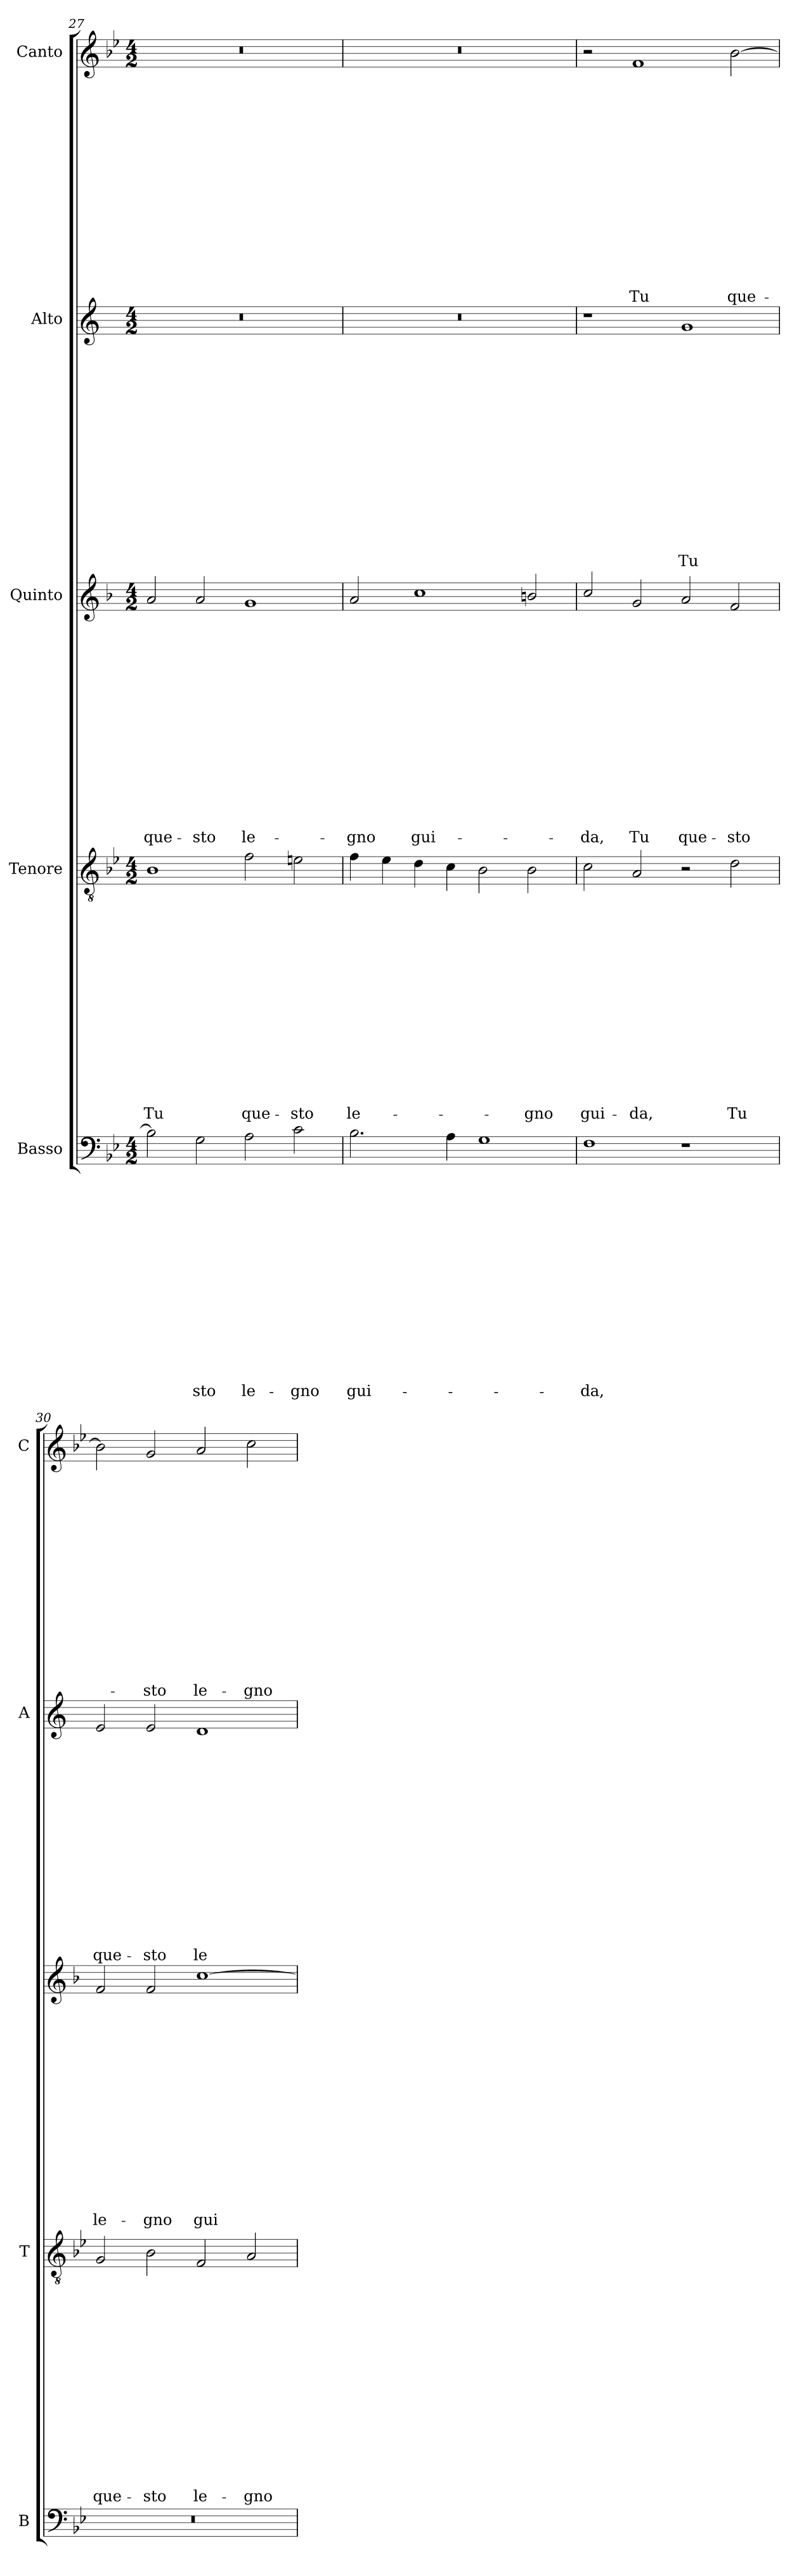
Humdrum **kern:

**kern	**text	**text	**text	**text	**text	**text	**text	**text	**text	**text	**text	**text	**text	**text	**text	**kern	**text	**text	**text	**text	**text	**text	**text	**text	**text	**text	**text	**text	**text	**text	**text	**kern	**text	**text	**text	**text	**text	**text	**text	**text	**text	**text	**text	**text	**text	**text	**text	**kern	**text	**text	**text	**text	**text	**text	**text	**text	**text	**text	**text	**text	**text	**text	**text	**kern	**text	**text	**text	**text	**text	**text	**text	**text	**text	**text	**text	**text	**text	**text	**text
*part5	*part5	*part5	*part5	*part5	*part5	*part5	*part5	*part5	*part5	*part5	*part5	*part5	*part5	*part5	*part5	*part4	*part4	*part4	*part4	*part4	*part4	*part4	*part4	*part4	*part4	*part4	*part4	*part4	*part4	*part4	*part4	*part3	*part3	*part3	*part3	*part3	*part3	*part3	*part3	*part3	*part3	*part3	*part3	*part3	*part3	*part3	*part3	*part2	*part2	*part2	*part2	*part2	*part2	*part2	*part2	*part2	*part2	*part2	*part2	*part2	*part2	*part2	*part2	*part1	*part1	*part1	*part1	*part1	*part1	*part1	*part1	*part1	*part1	*part1	*part1	*part1	*part1	*part1	*part1
*staff5	*staff5	*staff5	*staff5	*staff5	*staff5	*staff5	*staff5	*staff5	*staff5	*staff5	*staff5	*staff5	*staff5	*staff5	*staff5	*staff4	*staff4	*staff4	*staff4	*staff4	*staff4	*staff4	*staff4	*staff4	*staff4	*staff4	*staff4	*staff4	*staff4	*staff4	*staff4	*staff3	*staff3	*staff3	*staff3	*staff3	*staff3	*staff3	*staff3	*staff3	*staff3	*staff3	*staff3	*staff3	*staff3	*staff3	*staff3	*staff2	*staff2	*staff2	*staff2	*staff2	*staff2	*staff2	*staff2	*staff2	*staff2	*staff2	*staff2	*staff2	*staff2	*staff2	*staff2	*staff1	*staff1	*staff1	*staff1	*staff1	*staff1	*staff1	*staff1	*staff1	*staff1	*staff1	*staff1	*staff1	*staff1	*staff1	*staff1
*I"Basso	*	*	*	*	*	*	*	*	*	*	*	*	*	*	*	*I"Tenore	*	*	*	*	*	*	*	*	*	*	*	*	*	*	*	*I"Quinto	*	*	*	*	*	*	*	*	*	*	*	*	*	*	*	*I"Alto	*	*	*	*	*	*	*	*	*	*	*	*	*	*	*	*I"Canto	*	*	*	*	*	*	*	*	*	*	*	*	*	*	*
*I'B	*	*	*	*	*	*	*	*	*	*	*	*	*	*	*	*I'T	*	*	*	*	*	*	*	*	*	*	*	*	*	*	*	*	*	*	*	*	*	*	*	*	*	*	*	*	*	*	*	*I'A	*	*	*	*	*	*	*	*	*	*	*	*	*	*	*	*I'C	*	*	*	*	*	*	*	*	*	*	*	*	*	*	*
*clefF4	*	*	*	*	*	*	*	*	*	*	*	*	*	*	*	*clefGv2	*	*	*	*	*	*	*	*	*	*	*	*	*	*	*	*clefG2	*	*	*	*	*	*	*	*	*	*	*	*	*	*	*	*clefG2	*	*	*	*	*	*	*	*	*	*	*	*	*	*	*	*clefG2	*	*	*	*	*	*	*	*	*	*	*	*	*	*	*
*	*	*	*	*	*	*	*	*	*	*	*	*	*	*	*	*	*	*	*	*	*	*	*	*	*	*	*	*	*	*	*	*ITrd4c7	*	*	*	*	*	*	*	*	*	*	*	*	*	*	*	*ITrd1c2	*	*	*	*	*	*	*	*	*	*	*	*	*	*	*	*	*	*	*	*	*	*	*	*	*	*	*	*	*	*	*
*k[b-e-]	*	*	*	*	*	*	*	*	*	*	*	*	*	*	*	*k[b-e-]	*	*	*	*	*	*	*	*	*	*	*	*	*	*	*	*k[b-e-]	*	*	*	*	*	*	*	*	*	*	*	*	*	*	*	*k[b-e-]	*	*	*	*	*	*	*	*	*	*	*	*	*	*	*	*k[b-e-]	*	*	*	*	*	*	*	*	*	*	*	*	*	*	*
*B-:	*	*	*	*	*	*	*	*	*	*	*	*	*	*	*	*B-:	*	*	*	*	*	*	*	*	*	*	*	*	*	*	*	*B-:	*	*	*	*	*	*	*	*	*	*	*	*	*	*	*	*B-:	*	*	*	*	*	*	*	*	*	*	*	*	*	*	*	*B-:	*	*	*	*	*	*	*	*	*	*	*	*	*	*	*
*M4/2	*	*	*	*	*	*	*	*	*	*	*	*	*	*	*	*M4/2	*	*	*	*	*	*	*	*	*	*	*	*	*	*	*	*M4/2	*	*	*	*	*	*	*	*	*	*	*	*	*	*	*	*M4/2	*	*	*	*	*	*	*	*	*	*	*	*	*	*	*	*M4/2	*	*	*	*	*	*	*	*	*	*	*	*	*	*	*
=27	=27	=27	=27	=27	=27	=27	=27	=27	=27	=27	=27	=27	=27	=27	=27	=27	=27	=27	=27	=27	=27	=27	=27	=27	=27	=27	=27	=27	=27	=27	=27	=27	=27	=27	=27	=27	=27	=27	=27	=27	=27	=27	=27	=27	=27	=27	=27	=27	=27	=27	=27	=27	=27	=27	=27	=27	=27	=27	=27	=27	=27	=27	=27	=27	=27	=27	=27	=27	=27	=27	=27	=27	=27	=27	=27	=27	=27	=27	=27
!	!	!	!	!	!	!	!	!	!	!	!	!	!	!	!	!	!	!	!	!	!	!	!	!	!	!	!	!	!	!	!LO:LY:b	!	!	!	!	!	!	!	!	!	!	!	!	!	!	!	!LO:LY:b	!	!	!	!	!	!	!	!	!	!	!	!	!	!	!	!	!	!	!	!	!	!	!	!	!	!	!	!	!	!	!	!
2B-\]	.	.	.	.	.	.	.	.	.	.	.	.	.	.	.	1B-	.	.	.	.	.	.	.	.	.	.	.	.	.	.	Tu	2d/	.	.	.	.	.	.	.	.	.	.	.	.	.	.	que-	0r	.	.	.	.	.	.	.	.	.	.	.	.	.	.	.	0r	.	.	.	.	.	.	.	.	.	.	.	.	.	.	.
!	!	!	!	!	!	!	!	!	!	!	!	!	!	!	!LO:LY:b	!	!	!	!	!	!	!	!	!	!	!	!	!	!	!	!	!	!	!	!	!	!	!	!	!	!	!	!	!	!	!	!LO:LY:b	!	!	!	!	!	!	!	!	!	!	!	!	!	!	!	!	!	!	!	!	!	!	!	!	!	!	!	!	!	!	!	!
2G\	.	.	.	.	.	.	.	.	.	.	.	.	.	.	-sto	.	.	.	.	.	.	.	.	.	.	.	.	.	.	.	.	2d/	.	.	.	.	.	.	.	.	.	.	.	.	.	.	-sto	.	.	.	.	.	.	.	.	.	.	.	.	.	.	.	.	.	.	.	.	.	.	.	.	.	.	.	.	.	.	.	.
!	!	!	!	!	!	!	!	!	!	!	!	!	!	!	!LO:LY:b	!	!	!	!	!	!	!	!	!	!	!	!	!	!	!	!LO:LY:b	!	!	!	!	!	!	!	!	!	!	!	!	!	!	!	!LO:LY:b	!	!	!	!	!	!	!	!	!	!	!	!	!	!	!	!	!	!	!	!	!	!	!	!	!	!	!	!	!	!	!	!
2A\	.	.	.	.	.	.	.	.	.	.	.	.	.	.	le-	2f\	.	.	.	.	.	.	.	.	.	.	.	.	.	.	que-	1c	.	.	.	.	.	.	.	.	.	.	.	.	.	.	le-	.	.	.	.	.	.	.	.	.	.	.	.	.	.	.	.	.	.	.	.	.	.	.	.	.	.	.	.	.	.	.	.
!	!	!	!	!	!	!	!	!	!	!	!	!	!	!	!LO:LY:b	!	!	!	!	!	!	!	!	!	!	!	!	!	!	!	!LO:LY:b	!	!	!	!	!	!	!	!	!	!	!	!	!	!	!	!	!	!	!	!	!	!	!	!	!	!	!	!	!	!	!	!	!	!	!	!	!	!	!	!	!	!	!	!	!	!	!	!
2c\	.	.	.	.	.	.	.	.	.	.	.	.	.	.	-gno	2en\	.	.	.	.	.	.	.	.	.	.	.	.	.	.	-sto	.	.	.	.	.	.	.	.	.	.	.	.	.	.	.	.	.	.	.	.	.	.	.	.	.	.	.	.	.	.	.	.	.	.	.	.	.	.	.	.	.	.	.	.	.	.	.	.
=28	=28	=28	=28	=28	=28	=28	=28	=28	=28	=28	=28	=28	=28	=28	=28	=28	=28	=28	=28	=28	=28	=28	=28	=28	=28	=28	=28	=28	=28	=28	=28	=28	=28	=28	=28	=28	=28	=28	=28	=28	=28	=28	=28	=28	=28	=28	=28	=28	=28	=28	=28	=28	=28	=28	=28	=28	=28	=28	=28	=28	=28	=28	=28	=28	=28	=28	=28	=28	=28	=28	=28	=28	=28	=28	=28	=28	=28	=28	=28
!	!	!	!	!	!	!	!	!	!	!	!	!	!	!	!LO:LY:b	!	!	!	!	!	!	!	!	!	!	!	!	!	!	!	!LO:LY:b	!	!	!	!	!	!	!	!	!	!	!	!	!	!	!	!LO:LY:b	!	!	!	!	!	!	!	!	!	!	!	!	!	!	!	!	!	!	!	!	!	!	!	!	!	!	!	!	!	!	!	!
2.B-\	.	.	.	.	.	.	.	.	.	.	.	.	.	.	gui-	4f\	.	.	.	.	.	.	.	.	.	.	.	.	.	.	le-	2d/	.	.	.	.	.	.	.	.	.	.	.	.	.	.	-gno	0r	.	.	.	.	.	.	.	.	.	.	.	.	.	.	.	0r	.	.	.	.	.	.	.	.	.	.	.	.	.	.	.
.	.	.	.	.	.	.	.	.	.	.	.	.	.	.	.	4e-\	.	.	.	.	.	.	.	.	.	.	.	.	.	.	.	.	.	.	.	.	.	.	.	.	.	.	.	.	.	.	.	.	.	.	.	.	.	.	.	.	.	.	.	.	.	.	.	.	.	.	.	.	.	.	.	.	.	.	.	.	.	.	.
!	!	!	!	!	!	!	!	!	!	!	!	!	!	!	!	!	!	!	!	!	!	!	!	!	!	!	!	!	!	!	!	!	!	!	!	!	!	!	!	!	!	!	!	!	!	!	!LO:LY:b	!	!	!	!	!	!	!	!	!	!	!	!	!	!	!	!	!	!	!	!	!	!	!	!	!	!	!	!	!	!	!	!
.	.	.	.	.	.	.	.	.	.	.	.	.	.	.	.	4d\	.	.	.	.	.	.	.	.	.	.	.	.	.	.	.	1f	.	.	.	.	.	.	.	.	.	.	.	.	.	.	gui-	.	.	.	.	.	.	.	.	.	.	.	.	.	.	.	.	.	.	.	.	.	.	.	.	.	.	.	.	.	.	.	.
4A\	.	.	.	.	.	.	.	.	.	.	.	.	.	.	.	4c\	.	.	.	.	.	.	.	.	.	.	.	.	.	.	.	.	.	.	.	.	.	.	.	.	.	.	.	.	.	.	.	.	.	.	.	.	.	.	.	.	.	.	.	.	.	.	.	.	.	.	.	.	.	.	.	.	.	.	.	.	.	.	.
1G	.	.	.	.	.	.	.	.	.	.	.	.	.	.	.	2B-\	.	.	.	.	.	.	.	.	.	.	.	.	.	.	.	.	.	.	.	.	.	.	.	.	.	.	.	.	.	.	.	.	.	.	.	.	.	.	.	.	.	.	.	.	.	.	.	.	.	.	.	.	.	.	.	.	.	.	.	.	.	.	.
!	!	!	!	!	!	!	!	!	!	!	!	!	!	!	!	!	!	!	!	!	!	!	!	!	!	!	!	!	!	!	!LO:LY:b	!	!	!	!	!	!	!	!	!	!	!	!	!	!	!	!	!	!	!	!	!	!	!	!	!	!	!	!	!	!	!	!	!	!	!	!	!	!	!	!	!	!	!	!	!	!	!	!
.	.	.	.	.	.	.	.	.	.	.	.	.	.	.	.	2B-\	.	.	.	.	.	.	.	.	.	.	.	.	.	.	-gno	2en/	.	.	.	.	.	.	.	.	.	.	.	.	.	.	.	.	.	.	.	.	.	.	.	.	.	.	.	.	.	.	.	.	.	.	.	.	.	.	.	.	.	.	.	.	.	.	.
!!LO:PB:g=z
=29	=29	=29	=29	=29	=29	=29	=29	=29	=29	=29	=29	=29	=29	=29	=29	=29	=29	=29	=29	=29	=29	=29	=29	=29	=29	=29	=29	=29	=29	=29	=29	=29	=29	=29	=29	=29	=29	=29	=29	=29	=29	=29	=29	=29	=29	=29	=29	=29	=29	=29	=29	=29	=29	=29	=29	=29	=29	=29	=29	=29	=29	=29	=29	=29	=29	=29	=29	=29	=29	=29	=29	=29	=29	=29	=29	=29	=29	=29	=29
!	!	!	!	!	!	!	!	!	!	!	!	!	!	!	!LO:LY:b	!	!	!	!	!	!	!	!	!	!	!	!	!	!	!	!LO:LY:b	!	!	!	!	!	!	!	!	!	!	!	!	!	!	!	!LO:LY:b	!	!	!	!	!	!	!	!	!	!	!	!	!	!	!	!	!	!	!	!	!	!	!	!	!	!	!	!	!	!	!	!
1F	.	.	.	.	.	.	.	.	.	.	.	.	.	.	-da,	2c\	.	.	.	.	.	.	.	.	.	.	.	.	.	.	gui-	2f/	.	.	.	.	.	.	.	.	.	.	.	.	.	.	-da,	1r	.	.	.	.	.	.	.	.	.	.	.	.	.	.	.	2r	.	.	.	.	.	.	.	.	.	.	.	.	.	.	.
!	!	!	!	!	!	!	!	!	!	!	!	!	!	!	!	!	!	!	!	!	!	!	!	!	!	!	!	!	!	!	!LO:LY:b	!	!	!	!	!	!	!	!	!	!	!	!	!	!	!	!LO:LY:b	!	!	!	!	!	!	!	!	!	!	!	!	!	!	!	!	!	!	!	!	!	!	!	!	!	!	!	!	!	!	!	!LO:LY:b
.	.	.	.	.	.	.	.	.	.	.	.	.	.	.	.	2A/	.	.	.	.	.	.	.	.	.	.	.	.	.	.	-da,	2c/	.	.	.	.	.	.	.	.	.	.	.	.	.	.	Tu	.	.	.	.	.	.	.	.	.	.	.	.	.	.	.	.	1f	.	.	.	.	.	.	.	.	.	.	.	.	.	.	Tu
!	!	!	!	!	!	!	!	!	!	!	!	!	!	!	!	!	!	!	!	!	!	!	!	!	!	!	!	!	!	!	!	!	!	!	!	!	!	!	!	!	!	!	!	!	!	!	!LO:LY:b	!	!	!	!	!	!	!	!	!	!	!	!	!	!	!	!LO:LY:b	!	!	!	!	!	!	!	!	!	!	!	!	!	!	!	!
1r	.	.	.	.	.	.	.	.	.	.	.	.	.	.	.	2r	.	.	.	.	.	.	.	.	.	.	.	.	.	.	.	2d/	.	.	.	.	.	.	.	.	.	.	.	.	.	.	que-	1f	.	.	.	.	.	.	.	.	.	.	.	.	.	.	Tu	.	.	.	.	.	.	.	.	.	.	.	.	.	.	.	.
!	!	!	!	!	!	!	!	!	!	!	!	!	!	!	!	!	!	!	!	!	!	!	!	!	!	!	!	!	!	!	!LO:LY:b	!	!	!	!	!	!	!	!	!	!	!	!	!	!	!	!LO:LY:b	!	!	!	!	!	!	!	!	!	!	!	!	!	!	!	!	!	!	!	!	!	!	!	!	!	!	!	!	!	!	!	!LO:LY:b
.	.	.	.	.	.	.	.	.	.	.	.	.	.	.	.	2d\	.	.	.	.	.	.	.	.	.	.	.	.	.	.	Tu	2B-/	.	.	.	.	.	.	.	.	.	.	.	.	.	.	-sto	.	.	.	.	.	.	.	.	.	.	.	.	.	.	.	.	[2b-\	.	.	.	.	.	.	.	.	.	.	.	.	.	.	que-
=30	=30	=30	=30	=30	=30	=30	=30	=30	=30	=30	=30	=30	=30	=30	=30	=30	=30	=30	=30	=30	=30	=30	=30	=30	=30	=30	=30	=30	=30	=30	=30	=30	=30	=30	=30	=30	=30	=30	=30	=30	=30	=30	=30	=30	=30	=30	=30	=30	=30	=30	=30	=30	=30	=30	=30	=30	=30	=30	=30	=30	=30	=30	=30	=30	=30	=30	=30	=30	=30	=30	=30	=30	=30	=30	=30	=30	=30	=30	=30
!	!	!	!	!	!	!	!	!	!	!	!	!	!	!	!	!	!	!	!	!	!	!	!	!	!	!	!	!	!	!	!LO:LY:b	!	!	!	!	!	!	!	!	!	!	!	!	!	!	!	!LO:LY:b	!	!	!	!	!	!	!	!	!	!	!	!	!	!	!	!LO:LY:b	!	!	!	!	!	!	!	!	!	!	!	!	!	!	!	!
0r	.	.	.	.	.	.	.	.	.	.	.	.	.	.	.	2G/	.	.	.	.	.	.	.	.	.	.	.	.	.	.	que-	2B-/	.	.	.	.	.	.	.	.	.	.	.	.	.	.	le-	2d/	.	.	.	.	.	.	.	.	.	.	.	.	.	.	que-	2b-\]	.	.	.	.	.	.	.	.	.	.	.	.	.	.	.
!	!	!	!	!	!	!	!	!	!	!	!	!	!	!	!	!	!	!	!	!	!	!	!	!	!	!	!	!	!	!	!LO:LY:b	!	!	!	!	!	!	!	!	!	!	!	!	!	!	!	!LO:LY:b	!	!	!	!	!	!	!	!	!	!	!	!	!	!	!	!LO:LY:b	!	!	!	!	!	!	!	!	!	!	!	!	!	!	!	!LO:LY:b
.	.	.	.	.	.	.	.	.	.	.	.	.	.	.	.	2B-\	.	.	.	.	.	.	.	.	.	.	.	.	.	.	-sto	2B-/	.	.	.	.	.	.	.	.	.	.	.	.	.	.	-gno	2d/	.	.	.	.	.	.	.	.	.	.	.	.	.	.	-sto	2g/	.	.	.	.	.	.	.	.	.	.	.	.	.	.	-sto
!	!	!	!	!	!	!	!	!	!	!	!	!	!	!	!	!	!	!	!	!	!	!	!	!	!	!	!	!	!	!	!LO:LY:b	!	!	!	!	!	!	!	!	!	!	!	!	!	!	!	!LO:LY:b	!	!	!	!	!	!	!	!	!	!	!	!	!	!	!	!LO:LY:b	!	!	!	!	!	!	!	!	!	!	!	!	!	!	!	!LO:LY:b
.	.	.	.	.	.	.	.	.	.	.	.	.	.	.	.	2F/	.	.	.	.	.	.	.	.	.	.	.	.	.	.	le-	[1f	.	.	.	.	.	.	.	.	.	.	.	.	.	.	gui-	1c	.	.	.	.	.	.	.	.	.	.	.	.	.	.	le-	2a/	.	.	.	.	.	.	.	.	.	.	.	.	.	.	le-
!	!	!	!	!	!	!	!	!	!	!	!	!	!	!	!	!	!	!	!	!	!	!	!	!	!	!	!	!	!	!	!LO:LY:b	!	!	!	!	!	!	!	!	!	!	!	!	!	!	!	!	!	!	!	!	!	!	!	!	!	!	!	!	!	!	!	!	!	!	!	!	!	!	!	!	!	!	!	!	!	!	!	!LO:LY:b
.	.	.	.	.	.	.	.	.	.	.	.	.	.	.	.	2A/	.	.	.	.	.	.	.	.	.	.	.	.	.	.	-gno	.	.	.	.	.	.	.	.	.	.	.	.	.	.	.	.	.	.	.	.	.	.	.	.	.	.	.	.	.	.	.	.	2cc\	.	.	.	.	.	.	.	.	.	.	.	.	.	.	-gno
=	=	=	=	=	=	=	=	=	=	=	=	=	=	=	=	=	=	=	=	=	=	=	=	=	=	=	=	=	=	=	=	=	=	=	=	=	=	=	=	=	=	=	=	=	=	=	=	=	=	=	=	=	=	=	=	=	=	=	=	=	=	=	=	=	=	=	=	=	=	=	=	=	=	=	=	=	=	=	=
*-	*-	*-	*-	*-	*-	*-	*-	*-	*-	*-	*-	*-	*-	*-	*-	*-	*-	*-	*-	*-	*-	*-	*-	*-	*-	*-	*-	*-	*-	*-	*-	*-	*-	*-	*-	*-	*-	*-	*-	*-	*-	*-	*-	*-	*-	*-	*-	*-	*-	*-	*-	*-	*-	*-	*-	*-	*-	*-	*-	*-	*-	*-	*-	*-	*-	*-	*-	*-	*-	*-	*-	*-	*-	*-	*-	*-	*-	*-	*-
